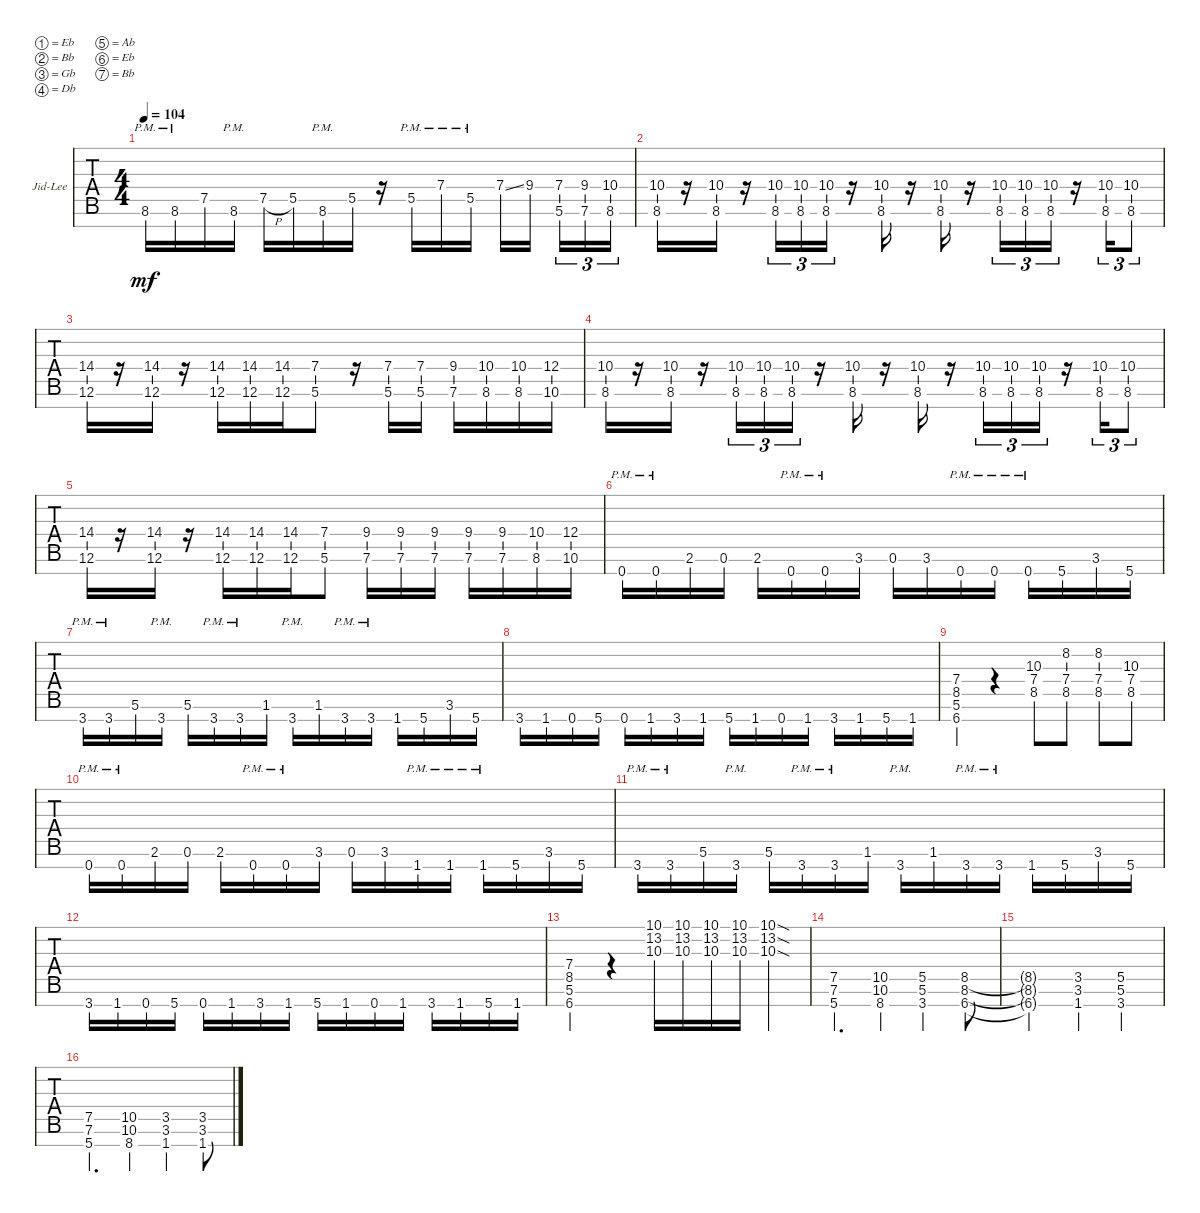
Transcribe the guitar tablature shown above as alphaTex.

\defaultSystemsLayout 4
\bracketExtendMode groupsimilarinstruments
\firstSystemTrackNameOrientation horizontal
\otherSystemsTrackNameOrientation horizontal
\track ("Jid" "Jid-Lee") {instrument distortionguitar}
\staff {tabs}
\tuning (Eb4 Bb3 Gb3 Db3 Ab2 Eb2 Bb1)
\ts (4 4)
\tempo 104
\clef g2
\ks c
8.6{pm}.16{dy mf} 8.6{pm}.16 7.5.16 8.6{pm}.16 7.5{h}.16 5.5.16 8.6{pm}.16 5.5.16 r.16 5.5{pm}.16 7.4{pm}.16 5.5{pm}.16 7.4{ss}.16 9.4.16 (5.6 7.4).16{tu (3 2)} (7.6 9.4).16{tu (3 2)} (8.6 10.4).16{tu (3 2)} |
(8.6 10.4).16 r.16 (8.6 10.4).16 r.16 (8.6 10.4).16{tu (3 2)} (8.6 10.4).16{tu (3 2)} (8.6 10.4).16{tu (3 2)} r.16 (8.6 10.4).16 r.16 (8.6 10.4).16 r.16 (8.6 10.4).16{tu (3 2)} (8.6 10.4).16{tu (3 2)} (8.6 10.4).16{tu (3 2)} r.16 (8.6 10.4).16{tu (3 2)} (8.6 10.4).8{tu (3 2)} |
(12.6 14.4).16 r.16 (12.6 14.4).16 r.16 (12.6 14.4).16 (12.6 14.4).16 (12.6 14.4).16 (7.4 5.6).8 r.16 (7.4 5.6).16 (7.4 5.6).16 (9.4 7.6).16 (10.4 8.6).16 (10.4 8.6).16 (12.4 10.6).16 |
(8.6 10.4).16 r.16 (8.6 10.4).16 r.16 (8.6 10.4).16{tu (3 2)} (8.6 10.4).16{tu (3 2)} (8.6 10.4).16{tu (3 2)} r.16 (8.6 10.4).16 r.16 (8.6 10.4).16 r.16 (8.6 10.4).16{tu (3 2)} (8.6 10.4).16{tu (3 2)} (8.6 10.4).16{tu (3 2)} r.16 (8.6 10.4).16{tu (3 2)} (8.6 10.4).8{tu (3 2)} |
(12.6 14.4).16 r.16 (12.6 14.4).16 r.16 (12.6 14.4).16 (12.6 14.4).16 (12.6 14.4).16 (7.4 5.6).8 (9.4 7.6).16 (9.4 7.6).16 (9.4 7.6).16 (9.4 7.6).16 (9.4 7.6).16 (10.4 8.6).16 (12.4 10.6).16 |
0.7{pm}.16 0.7{pm}.16 2.6.16 0.6.16 2.6.16 0.7{pm}.16 0.7{pm}.16 3.6.16 0.6.16 3.6.16 0.7{pm}.16 0.7{pm}.16 0.7{pm}.16 5.7.16 3.6.16 5.7.16 |
3.7{pm}.16 3.7{pm}.16 5.6.16 3.7{pm}.16 5.6.16 3.7{pm}.16 3.7{pm}.16 1.6.16 3.7{pm}.16 1.6.16 3.7{pm}.16 3.7{pm}.16 1.7.16 5.7.16 3.6.16 5.7.16 |
3.7.16 1.7.16 0.7.16 5.7.16 0.7.16 1.7.16 3.7.16 1.7.16 5.7.16 1.7.16 0.7.16 1.7.16 3.7.16 1.7.16 5.7.16 1.7.16 |
(6.7 5.6 8.5 7.4).4 r.4 (8.5 7.4 10.3).8 (8.5 7.4 8.2).8 (8.5 7.4 8.2).8 (8.5 7.4 10.3).8 |
0.7{pm}.16 0.7{pm}.16 2.6.16 0.6.16 2.6.16 0.7{pm}.16 0.7{pm}.16 3.6.16 0.6.16 3.6.16 1.7{pm}.16 1.7{pm}.16 1.7{pm}.16 5.7.16 3.6.16 5.7.16 |
3.7{pm}.16 3.7{pm}.16 5.6.16 3.7{pm}.16 5.6.16 3.7{pm}.16 3.7{pm}.16 1.6.16 3.7{pm}.16 1.6.16 3.7{pm}.16 3.7{pm}.16 1.7.16 5.7.16 3.6.16 5.7.16 |
3.7.16 1.7.16 0.7.16 5.7.16 0.7.16 1.7.16 3.7.16 1.7.16 5.7.16 1.7.16 0.7.16 1.7.16 3.7.16 1.7.16 5.7.16 1.7.16 |
(6.7 5.6 8.5 7.4).4 r.4 (10.3 13.2 10.1).16 (10.3 13.2 10.1).16 (10.3 13.2 10.1).16 (10.3 13.2 10.1).16 (10.3{sod} 13.2{sod} 10.1{sod}).4 |
(5.7 7.5 7.6).4{d} (10.6 10.5 8.7).4 (3.7 5.6 5.5).4 (8.5 8.6 6.7).8 |
(8.5{t} 8.6{t} 6.7{t}).2 (3.5 3.6 1.7).4 (3.7 5.6 5.5).4 |
(5.7 7.5 7.6).4{d} (10.6 10.5 8.7).4 (1.7 3.6 3.5).4 (3.5 3.6 1.7).8
